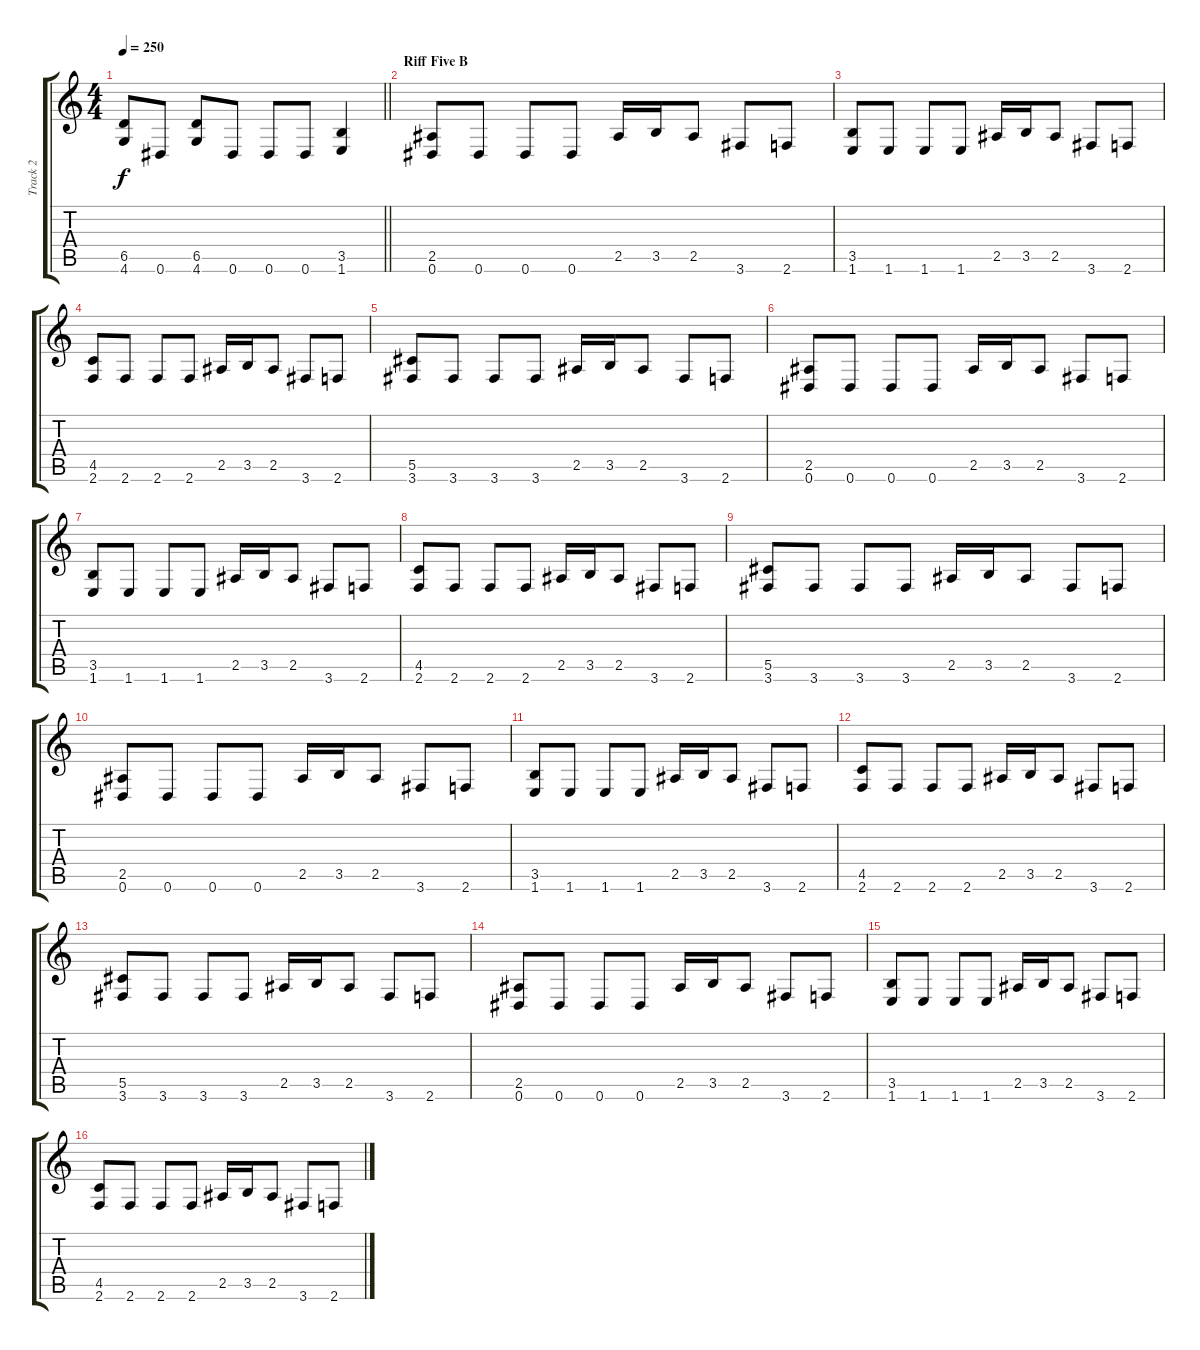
\track ("Track 2" "Track 2") {instrument distortionguitar}
\staff {score tabs}
\tuning (Eb4 Bb3 Gb3 Db3 Ab2 Eb2) {hide}
\ts (4 4)
\tempo 250
\clef g2
\barLineRight lightlight
\ks c
(6.5 4.6).8{dy f} 0.6.8 (6.5 4.6).8 0.6.8 0.6.8 0.6.8 (3.5 1.6).4 |
\section ("" "Riff Five B")
(2.5 0.6).8 0.6.8 0.6.8 0.6.8 2.5.16 3.5.16 2.5.8 3.6.8 2.6.8 |
(3.5 1.6).8 1.6.8 1.6.8 1.6.8 2.5.16 3.5.16 2.5.8 3.6.8 2.6.8 |
(4.5 2.6).8 2.6.8 2.6.8 2.6.8 2.5.16 3.5.16 2.5.8 3.6.8 2.6.8 |
(5.5 3.6).8 3.6.8 3.6.8 3.6.8 2.5.16 3.5.16 2.5.8 3.6.8 2.6.8 |
(2.5 0.6).8 0.6.8 0.6.8 0.6.8 2.5.16 3.5.16 2.5.8 3.6.8 2.6.8 |
(3.5 1.6).8 1.6.8 1.6.8 1.6.8 2.5.16 3.5.16 2.5.8 3.6.8 2.6.8 |
(4.5 2.6).8 2.6.8 2.6.8 2.6.8 2.5.16 3.5.16 2.5.8 3.6.8 2.6.8 |
(5.5 3.6).8 3.6.8 3.6.8 3.6.8 2.5.16 3.5.16 2.5.8 3.6.8 2.6.8 |
(2.5 0.6).8 0.6.8 0.6.8 0.6.8 2.5.16 3.5.16 2.5.8 3.6.8 2.6.8 |
(3.5 1.6).8 1.6.8 1.6.8 1.6.8 2.5.16 3.5.16 2.5.8 3.6.8 2.6.8 |
(4.5 2.6).8 2.6.8 2.6.8 2.6.8 2.5.16 3.5.16 2.5.8 3.6.8 2.6.8 |
(5.5 3.6).8 3.6.8 3.6.8 3.6.8 2.5.16 3.5.16 2.5.8 3.6.8 2.6.8 |
(2.5 0.6).8 0.6.8 0.6.8 0.6.8 2.5.16 3.5.16 2.5.8 3.6.8 2.6.8 |
(3.5 1.6).8 1.6.8 1.6.8 1.6.8 2.5.16 3.5.16 2.5.8 3.6.8 2.6.8 |
(4.5 2.6).8 2.6.8 2.6.8 2.6.8 2.5.16 3.5.16 2.5.8 3.6.8 2.6.8
